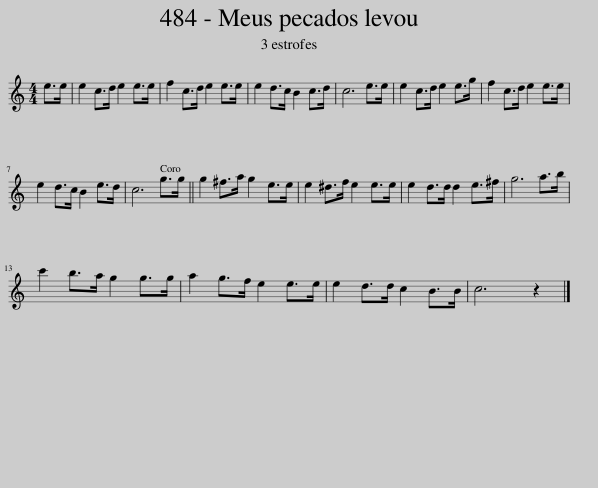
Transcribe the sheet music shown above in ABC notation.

X:1
L:1/8
M:4/4
I:linebreak $
K:none
V:1 treble transpose=-9
V:1
[K:C] e>e | e2 c>d e2 e>e | f2 c>d e2 e>e | e2 d>c B2 c>d | c6 e>e | %5
 e2 c>d e2 e>g | f2 c>d e2 e>e |$ e2 d>c B2 e>d | c6 g>g || g2 ^f>a g2 e>e | %10
 e2 ^d>f e2 e>e | e2 d>d d2 e>^f | g6 a>b |$ c'2 b>a g2 g>g | a2 g>f e2 e>e | %15
 e2 d>d c2 B>B | c6 z2 |] %17
